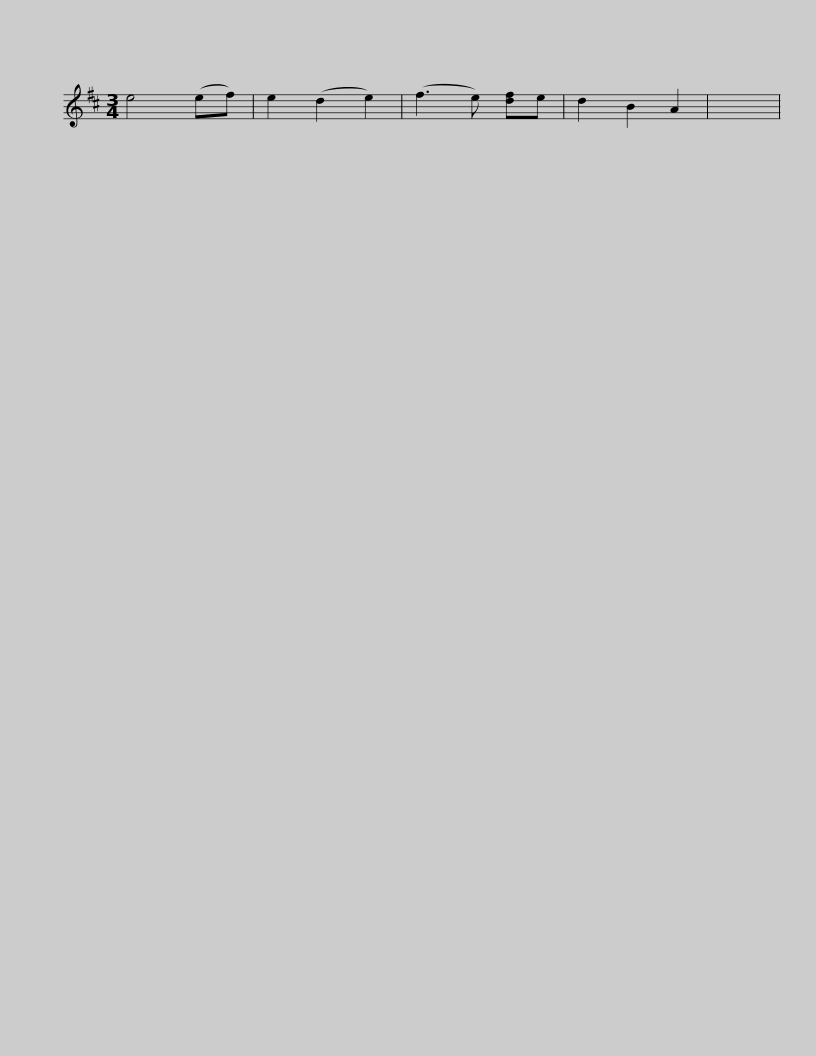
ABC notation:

X:1
L:1/8
M:3/4
I:linebreak $
K:D
V:1 treble
V:1
 e4 (ef) | e2 (d2 e2) | (f3 e) [df]e | d2 B2 A2 | x6 | %5
